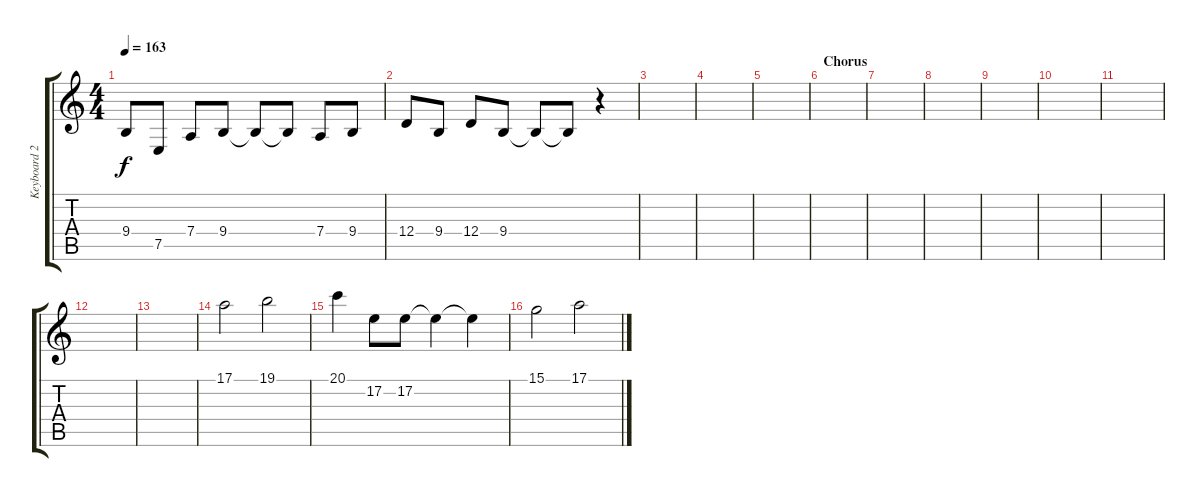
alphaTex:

\track ("Keyboard 2" "Keyboard 2") {instrument vibraphone}
\staff {score tabs}
\tuning (E4 B3 G3 D3 A2 E2) {hide}
\ts (4 4)
\tempo 163
\clef g2
\ks c
9.4.8{dy f} 7.5.8 7.4.8 9.4.8 9.4{t}.8 9.4{t}.8 7.4.8 9.4.8 |
12.4.8 9.4.8 12.4.8 9.4.8 9.4{t}.8 9.4{t}.8 r.4 |
|
|
|
\section ("" "Chorus")
|
|
|
|
|
|
|
|
17.1.2 19.1.2 |
20.1.4 17.2.8 17.2.8 17.2{t}.4 17.2{t}.4 |
15.1.2 17.1.2
